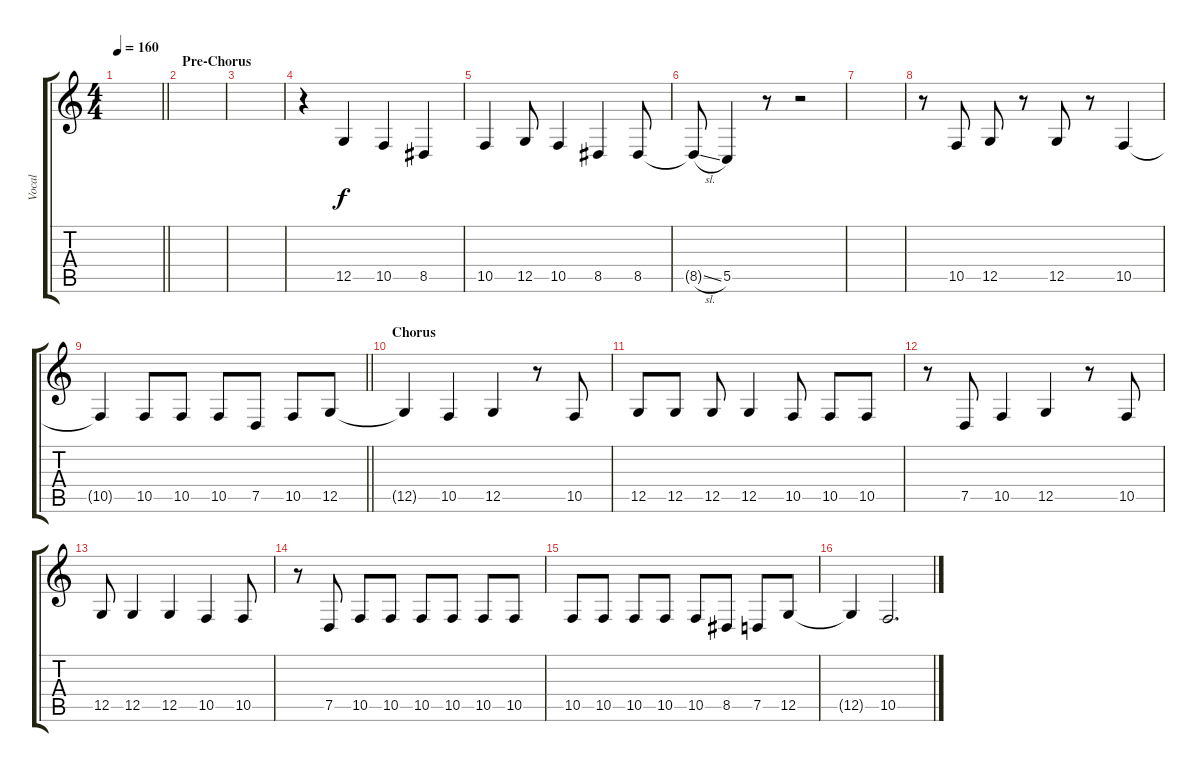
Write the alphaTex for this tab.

\track ("Vocal" "Vocal") {instrument clarinet}
\staff {score tabs}
\tuning (D4 A3 F3 C3 G2 C2) {hide}
\ts (4 4)
\tempo 160
\clef g2
\barLineRight lightlight
\ks c
|
\section ("" "Pre-Chorus")
|
|
r.4 12.5.4 10.5.4 8.5.4 |
10.5.4 12.5.8 10.5.4 8.5.4 8.5.8 |
8.5{sl t}.8 5.5.4 r.8 r.2 |
|
r.8 10.5.8 12.5.8 r.8 12.5.8 r.8 10.5.4 |
\barLineRight lightlight
10.5{t}.4 10.5.8 10.5.8 10.5.8 7.5.8 10.5.8 12.5.8 |
\section ("" "Chorus")
12.5{t}.4 10.5.4 12.5.4 r.8 10.5.8 |
12.5.8 12.5.8 12.5.8 12.5.4 10.5.8 10.5.8 10.5.8 |
r.8 7.5.8 10.5.4 12.5.4 r.8 10.5.8 |
12.5.8 12.5.4 12.5.4 10.5.4 10.5.8 |
r.8 7.5.8 10.5.8 10.5.8 10.5.8 10.5.8 10.5.8 10.5.8 |
10.5.8 10.5.8 10.5.8 10.5.8 10.5.8 8.5.8 7.5.8 12.5.8 |
12.5{t}.4 10.5.2{d}
